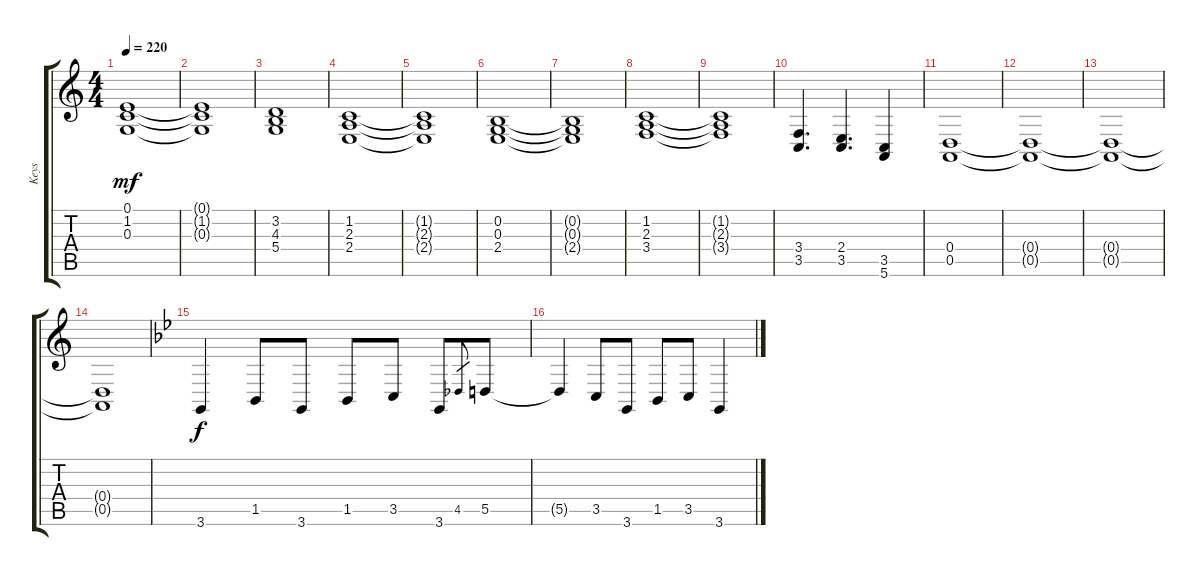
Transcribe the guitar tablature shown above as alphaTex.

\track ("Keys" "Keys") {instrument churchorgan}
\staff {score tabs}
\tuning (E4 B3 G3 D3 A2 E2) {hide}
\ts (4 4)
\tempo 220
\clef g2
\ks aminor
(0.1{t} 1.2{t} 0.3{t}).1{dy mf} |
(0.1{t} 1.2{t} 0.3{t}).1 |
(3.2 4.3 5.4).1 |
(1.2 2.3 2.4).1 |
(1.2{t} 2.3{t} 2.4{t}).1 |
(0.2 0.3 2.4).1 |
(0.2{t} 0.3{t} 2.4{t}).1 |
(1.2 2.3 3.4).1 |
(1.2{t} 2.3{t} 3.4{t}).1 |
(3.4 3.5).4{d} (2.4 3.5).4{d} (3.5 5.6).4 |
(0.4 0.5).1 |
(0.4{t} 0.5{t}).1 |
(0.4{t} 0.5{t}).1 |
(0.4{t} 0.5{t}).1 |
\ks gminor
3.6.4{dy f volume 16} 1.5.8 3.6.8 1.5.8 3.5.8 3.6.8 4.5.8{gr} 5.5.8 |
5.5{t}.4 3.5.8 3.6.8 1.5.8 3.5.8 3.6.4
